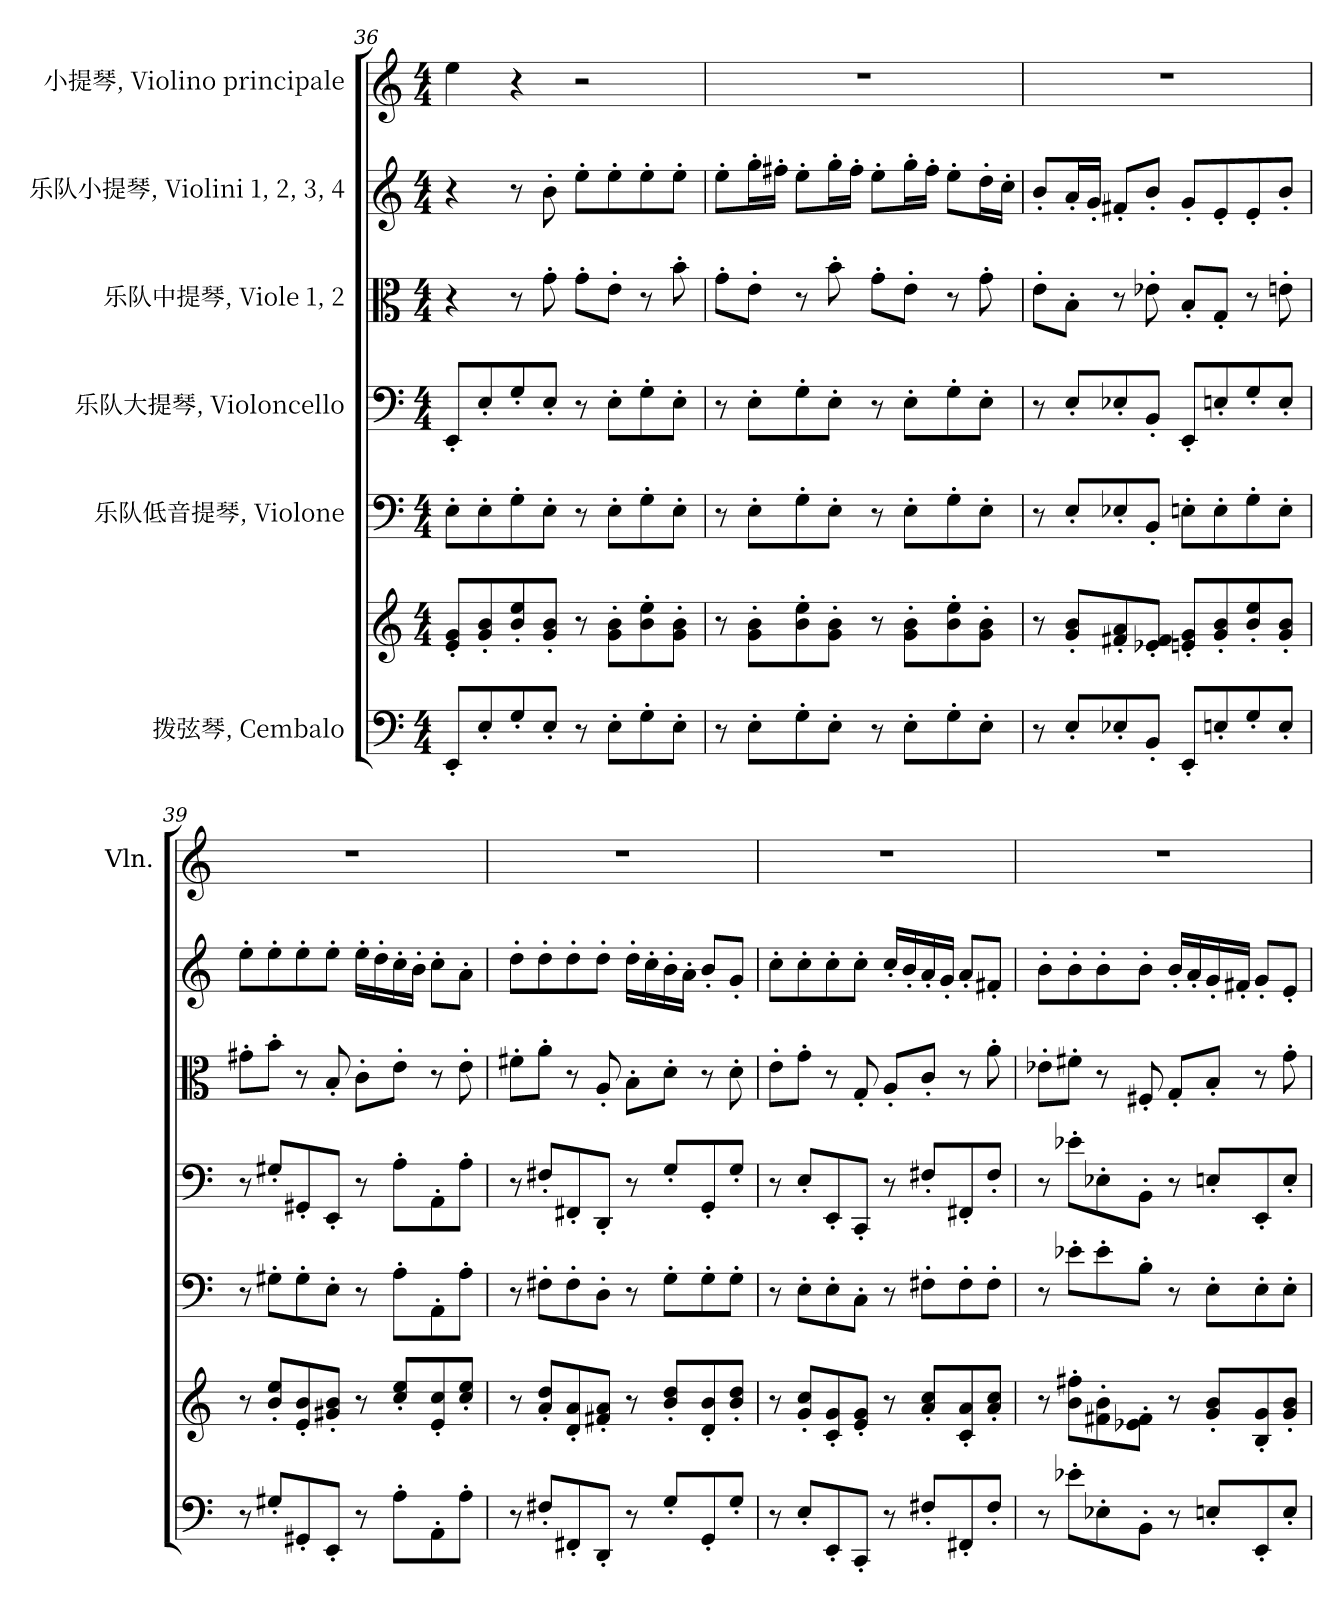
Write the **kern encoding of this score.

**kern	**kern	**kern	**kern	**kern	**kern	**kern
*part6	*part6	*part5	*part4	*part3	*part2	*part1
*staff7	*staff6	*staff5	*staff4	*staff3	*staff2	*staff1
*I"拨弦琴, Cembalo	*	*I"乐队低音提琴, Violone	*I"乐队大提琴, Violoncello	*I"乐队中提琴, Viole 1, 2	*I"乐队小提琴, Violini 1, 2, 3, 4	*I"小提琴, Violino principale
*	*	*	*	*	*	*I'Vln.
!!LO:PB:g=z
*clefF4	*clefG2	*clefF4	*clefF4	*clefC3	*clefG2	*clefG2
*	*	*ITrd7c12	*	*	*	*
*k[]	*k[]	*k[]	*k[]	*k[]	*k[]	*k[]
*M4/4	*M4/4	*M4/4	*M4/4	*M4/4	*M4/4	*M4/4
=36	=36	=36	=36	=36	=36	=36
8EE'/L	8e/' 8g/'L	8EE'\L	8EE'/L	4r	4r	4ee\
8E'/	8g/' 8b/'	8EE'\	8E'/	.	.	.
8G'/	8b/' 8ee/'	8GG'\	8G'/	8r	8r	4r
8E'/J	8g/' 8b/'J	8EE'\J	8E'/J	8g'\	8b'\	.
8r	8r	8r	8r	8g'\L	8ee'\L	2r
8E'\L	8g\' 8b\'L	8EE'\L	8E'\L	8e'\J	8ee'\	.
8G'\	8b\' 8ee\'	8GG'\	8G'\	8r	8ee'\	.
8E'\J	8g\' 8b\'J	8EE'\J	8E'\J	8b'\	8ee'\J	.
=37	=37	=37	=37	=37	=37	=37
8r	8r	8r	8r	8g'\L	8ee'\L	1r
8E'\L	8g\' 8b\'L	8EE'\L	8E'\L	8e'\J	16gg'\L	.
.	.	.	.	.	16ff#X'\JJ	.
8G'\	8b\' 8ee\'	8GG'\	8G'\	8r	8ee'\L	.
8E'\J	8g\' 8b\'J	8EE'\J	8E'\J	8b'\	16gg'\L	.
.	.	.	.	.	16ff#'\JJ	.
8r	8r	8r	8r	8g'\L	8ee'\L	.
8E'\L	8g\' 8b\'L	8EE'\L	8E'\L	8e'\J	16gg'\L	.
.	.	.	.	.	16ff#'\JJ	.
8G'\	8b\' 8ee\'	8GG'\	8G'\	8r	8ee'\L	.
8E'\J	8g\' 8b\'J	8EE'\J	8E'\J	8g'\	16dd'\L	.
.	.	.	.	.	16cc'\JJ	.
=38	=38	=38	=38	=38	=38	=38
8r	8r	8r	8r	8e'\L	8b'/L	1r
8E'/L	8g/' 8b/'L	8EE'/L	8E'/L	8B'\J	16a'/L	.
.	.	.	.	.	16g'/JJ	.
8E-X'/	8f#X/' 8a/'	8EE-X'/	8E-X'/	8r	8f#X'/L	.
8BB'/J	8e-X/' 8f#/'J	8BBB'/J	8BB'/J	8e-X'\	8b'/J	.
8EE'/L	8en/' 8g/'L	8EEn'\L	8EE'/L	8B'/L	8g'/L	.
8En'/	8g/' 8b/'	8EE'\	8En'/	8G'/J	8e'/	.
8G'/	8b/' 8ee/'	8GG'\	8G'/	8r	8e'/	.
8E'/J	8g/' 8b/'J	8EE'\J	8E'/J	8en'\	8b'/J	.
!!LO:PB:g=z
=39	=39	=39	=39	=39	=39	=39
8r	8r	8r	8r	8g#X'\L	8ee'\L	1r
8G#X'/L	8b/' 8ee/'L	8GG#X'\L	8G#X'/L	8b'\J	8ee'\	.
8GG#X'/	8e/' 8b/'	8GG#'\	8GG#X'/	8r	8ee'\	.
8EE'/J	8g#X/' 8b/'J	8EE'\J	8EE'/J	8B'/	8ee'\J	.
8r	8r	8r	8r	8c'\L	16ee'\LL	.
.	.	.	.	.	16dd'\	.
8A'\L	8cc/' 8ee/'L	8AA'\L	8A'\L	8e'\J	16cc'\	.
.	.	.	.	.	16b'\JJ	.
8AA'\	8e/' 8cc/'	8AAA'\	8AA'\	8r	8cc'\L	.
8A'\J	8cc/' 8ee/'J	8AA'\J	8A'\J	8e'\	8a'\J	.
=40	=40	=40	=40	=40	=40	=40
8r	8r	8r	8r	8f#X'\L	8dd'\L	1r
8F#X'/L	8a/' 8dd/'L	8FF#X'\L	8F#X'/L	8a'\J	8dd'\	.
8FF#X'/	8d/' 8a/'	8FF#'\	8FF#X'/	8r	8dd'\	.
8DD'/J	8f#X/' 8a/'J	8DD'\J	8DD'/J	8A'/	8dd'\J	.
8r	8r	8r	8r	8B'\L	16dd'\LL	.
.	.	.	.	.	16cc'\	.
8G'/L	8b/' 8dd/'L	8GG'\L	8G'/L	8d'\J	16b'\	.
.	.	.	.	.	16a'\JJ	.
8GG'/	8d/' 8b/'	8GG'\	8GG'/	8r	8b'/L	.
8G'/J	8b/' 8dd/'J	8GG'\J	8G'/J	8d'\	8g'/J	.
=41	=41	=41	=41	=41	=41	=41
8r	8r	8r	8r	8e'\L	8cc'\L	1r
8E'/L	8g/' 8cc/'L	8EE'\L	8E'/L	8g'\J	8cc'\	.
8EE'/	8c/' 8g/'	8EE'\	8EE'/	8r	8cc'\	.
8CC'/J	8e/' 8g/'J	8CC'\J	8CC'/J	8G'/	8cc'\J	.
8r	8r	8r	8r	8A'/L	16cc'/LL	.
.	.	.	.	.	16b'/	.
8F#X'/L	8a/' 8cc/'L	8FF#X'\L	8F#X'/L	8c'/J	16a'/	.
.	.	.	.	.	16g'/JJ	.
8FF#X'/	8c/' 8a/'	8FF#'\	8FF#X'/	8r	8a'/L	.
8F#'/J	8a/' 8cc/'J	8FF#'\J	8F#'/J	8a'\	8f#X'/J	.
!!LO:PB:g=z
=42	=42	=42	=42	=42	=42	=42
8r	8r	8r	8r	8e-X'\L	8b'\L	1r
8e-X'\L	8b\' 8ff#X\'L	8E-X'\L	8e-X'\L	8f#X'\J	8b'\	.
8E-X'\	8f#X\' 8b\'	8E-'\	8E-X'\	8r	8b'\	.
8BB'\J	8e-X\' 8f#\'J	8BB'\J	8BB'\J	8F#X'/	8b'\J	.
8r	8r	8r	8r	8G'/L	16b'/LL	.
.	.	.	.	.	16a'/	.
8En'/L	8g/' 8b/'L	8EE'\L	8En'/L	8B'/J	16g'/	.
.	.	.	.	.	16f#X'/JJ	.
8EE'/	8B/' 8g/'	8EE'\	8EE'/	8r	8g'/L	.
8E'/J	8g/' 8b/'J	8EE'\J	8E'/J	8g'\	8e'/J	.
=	=	=	=	=	=	=
*-	*-	*-	*-	*-	*-	*-
